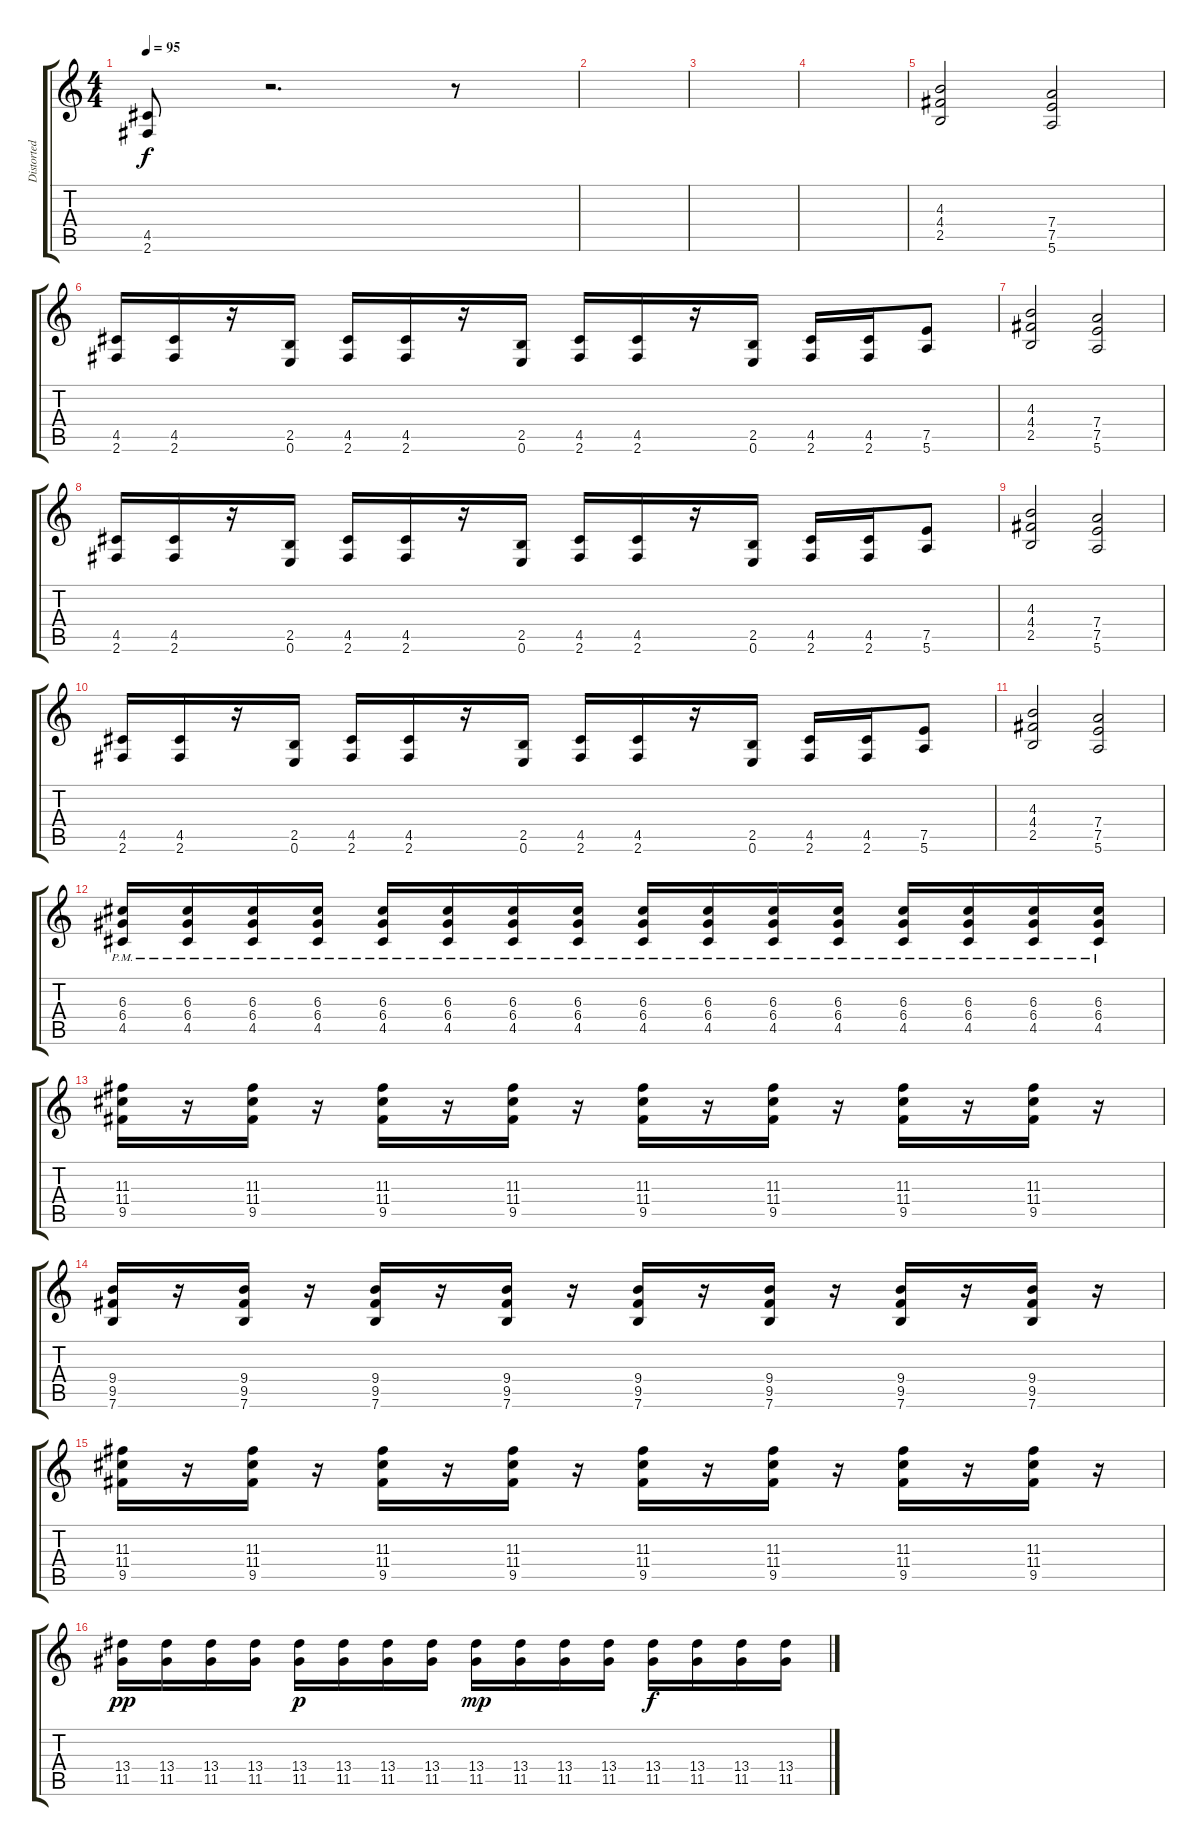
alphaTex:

\track ("Distorted" "Distorted") {instrument distortionguitar}
\staff {score tabs}
\tuning (E4 B3 G3 D3 A2 E2) {hide}
\ts (4 4)
\tempo 95
\clef g2
\ks c
(4.5 2.6).8{dy f} r.2{d} r.8 |
|
|
|
(4.3 4.4 2.5).2 (7.4 7.5 5.6).2 |
(4.5 2.6).16 (4.5 2.6).16 r.16 (2.5 0.6).16 (4.5 2.6).16 (4.5 2.6).16 r.16 (2.5 0.6).16 (4.5 2.6).16 (4.5 2.6).16 r.16 (2.5 0.6).16 (4.5 2.6).16 (4.5 2.6).16 (7.5 5.6).8 |
(4.3 4.4 2.5).2 (7.4 7.5 5.6).2 |
(4.5 2.6).16 (4.5 2.6).16 r.16 (2.5 0.6).16 (4.5 2.6).16 (4.5 2.6).16 r.16 (2.5 0.6).16 (4.5 2.6).16 (4.5 2.6).16 r.16 (2.5 0.6).16 (4.5 2.6).16 (4.5 2.6).16 (7.5 5.6).8 |
(4.3 4.4 2.5).2 (7.4 7.5 5.6).2 |
(4.5 2.6).16 (4.5 2.6).16 r.16 (2.5 0.6).16 (4.5 2.6).16 (4.5 2.6).16 r.16 (2.5 0.6).16 (4.5 2.6).16 (4.5 2.6).16 r.16 (2.5 0.6).16 (4.5 2.6).16 (4.5 2.6).16 (7.5 5.6).8 |
(4.3 4.4 2.5).2 (7.4 7.5 5.6).2 |
(6.3{pm} 6.4{pm} 4.5{pm}).16 (6.3{pm} 6.4{pm} 4.5{pm}).16 (6.3{pm} 6.4{pm} 4.5{pm}).16 (6.3{pm} 6.4{pm} 4.5{pm}).16 (6.3{pm} 6.4{pm} 4.5{pm}).16 (6.3{pm} 6.4{pm} 4.5{pm}).16 (6.3{pm} 6.4{pm} 4.5{pm}).16 (6.3{pm} 6.4{pm} 4.5{pm}).16 (6.3{pm} 6.4{pm} 4.5{pm}).16 (6.3{pm} 6.4{pm} 4.5{pm}).16 (6.3{pm} 6.4{pm} 4.5{pm}).16 (6.3{pm} 6.4{pm} 4.5{pm}).16 (6.3{pm} 6.4{pm} 4.5{pm}).16 (6.3{pm} 6.4{pm} 4.5{pm}).16 (6.3{pm} 6.4{pm} 4.5{pm}).16 (6.3{pm} 6.4{pm} 4.5{pm}).16 |
(11.3 11.4 9.5).16 r.16 (11.3 11.4 9.5).16 r.16 (11.3 11.4 9.5).16 r.16 (11.3 11.4 9.5).16 r.16 (11.3 11.4 9.5).16 r.16 (11.3 11.4 9.5).16 r.16 (11.3 11.4 9.5).16 r.16 (11.3 11.4 9.5).16 r.16 |
(9.4 9.5 7.6).16 r.16 (9.4 9.5 7.6).16 r.16 (9.4 9.5 7.6).16 r.16 (9.4 9.5 7.6).16 r.16 (9.4 9.5 7.6).16 r.16 (9.4 9.5 7.6).16 r.16 (9.4 9.5 7.6).16 r.16 (9.4 9.5 7.6).16 r.16 |
(11.3 11.4 9.5).16 r.16 (11.3 11.4 9.5).16 r.16 (11.3 11.4 9.5).16 r.16 (11.3 11.4 9.5).16 r.16 (11.3 11.4 9.5).16 r.16 (11.3 11.4 9.5).16 r.16 (11.3 11.4 9.5).16 r.16 (11.3 11.4 9.5).16 r.16 |
(13.4 11.5).16{dy pp} (13.4 11.5).16 (13.4 11.5).16 (13.4 11.5).16 (13.4 11.5).16{dy p} (13.4 11.5).16 (13.4 11.5).16 (13.4 11.5).16 (13.4 11.5).16{dy mp} (13.4 11.5).16 (13.4 11.5).16 (13.4 11.5).16 (13.4 11.5).16{dy f} (13.4 11.5).16 (13.4 11.5).16 (13.4 11.5).16
